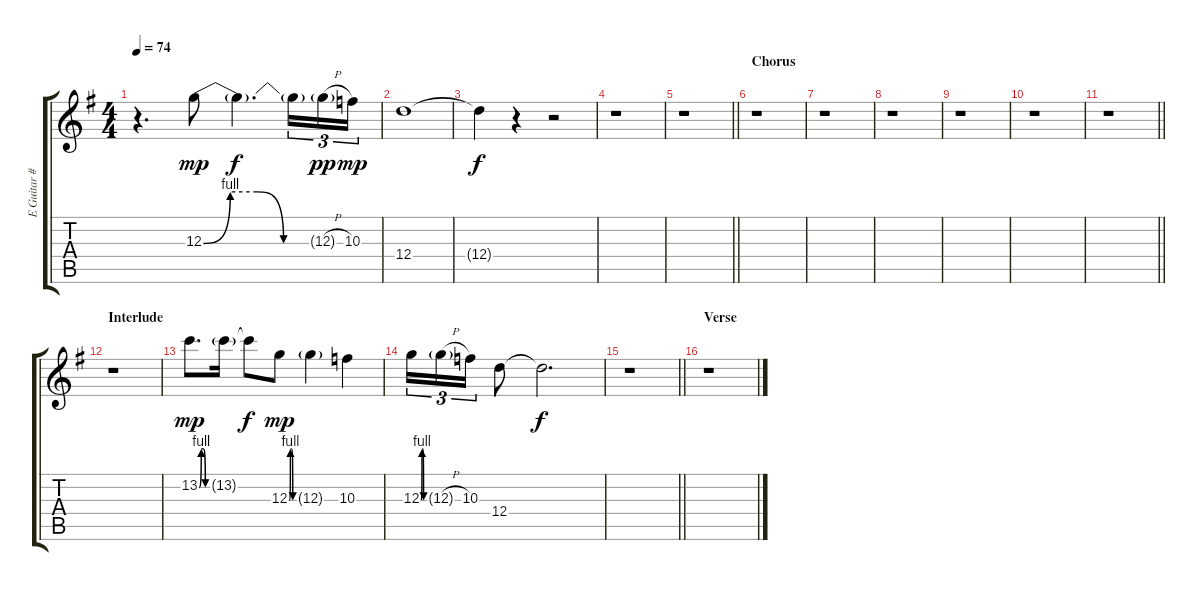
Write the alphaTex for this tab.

\track ("E Guitar #1" "E Guitar #") {instrument overdrivenguitar}
\staff {score tabs}
\tuning (E4 B3 G3 D3 A2 E2) {hide}
\ts (4 4)
\tempo 74
\clef g2
\ks g
r.4{d dy f} 12.3{be (custom 0 0 15 4 30 4 45 0 60 0)}.8{dy mp} 12.3{t}.4{d dy f} 12.3{t}.16{tu (3 2)} 12.3{h g}.16{tu (3 2) dy pp} 10.3.16{tu (3 2) dy mp} |
12.4.1 |
12.4{t}.4{dy f} r.4 r.2 |
r.1 |
\barLineRight lightlight
r.1 |
\section ("" "Chorus")
r.1 |
r.1 |
r.1 |
r.1 |
r.1 |
\barLineRight lightlight
r.1 |
\section ("" "Interlude")
r.1 |
13.2{be (custom 0 0 15 4 30 4 45 0 60 0)}.8{d dy mp} 13.2{g}.16 13.2{t}.8{dy f} 12.3{be (custom 0 0 15 4 30 4 45 0 60 0)}.8{dy mp} 12.3{g}.4 10.3.4 |
12.3{be (custom 0 0 15 4 30 4 45 0 60 0)}.16{tu (3 2)} 12.3{h g}.16{tu (3 2)} 10.3.16{tu (3 2)} 12.4.8 12.4{t}.2{d dy f} |
\barLineRight lightlight
r.1 |
\section ("" "Verse")
r.1
